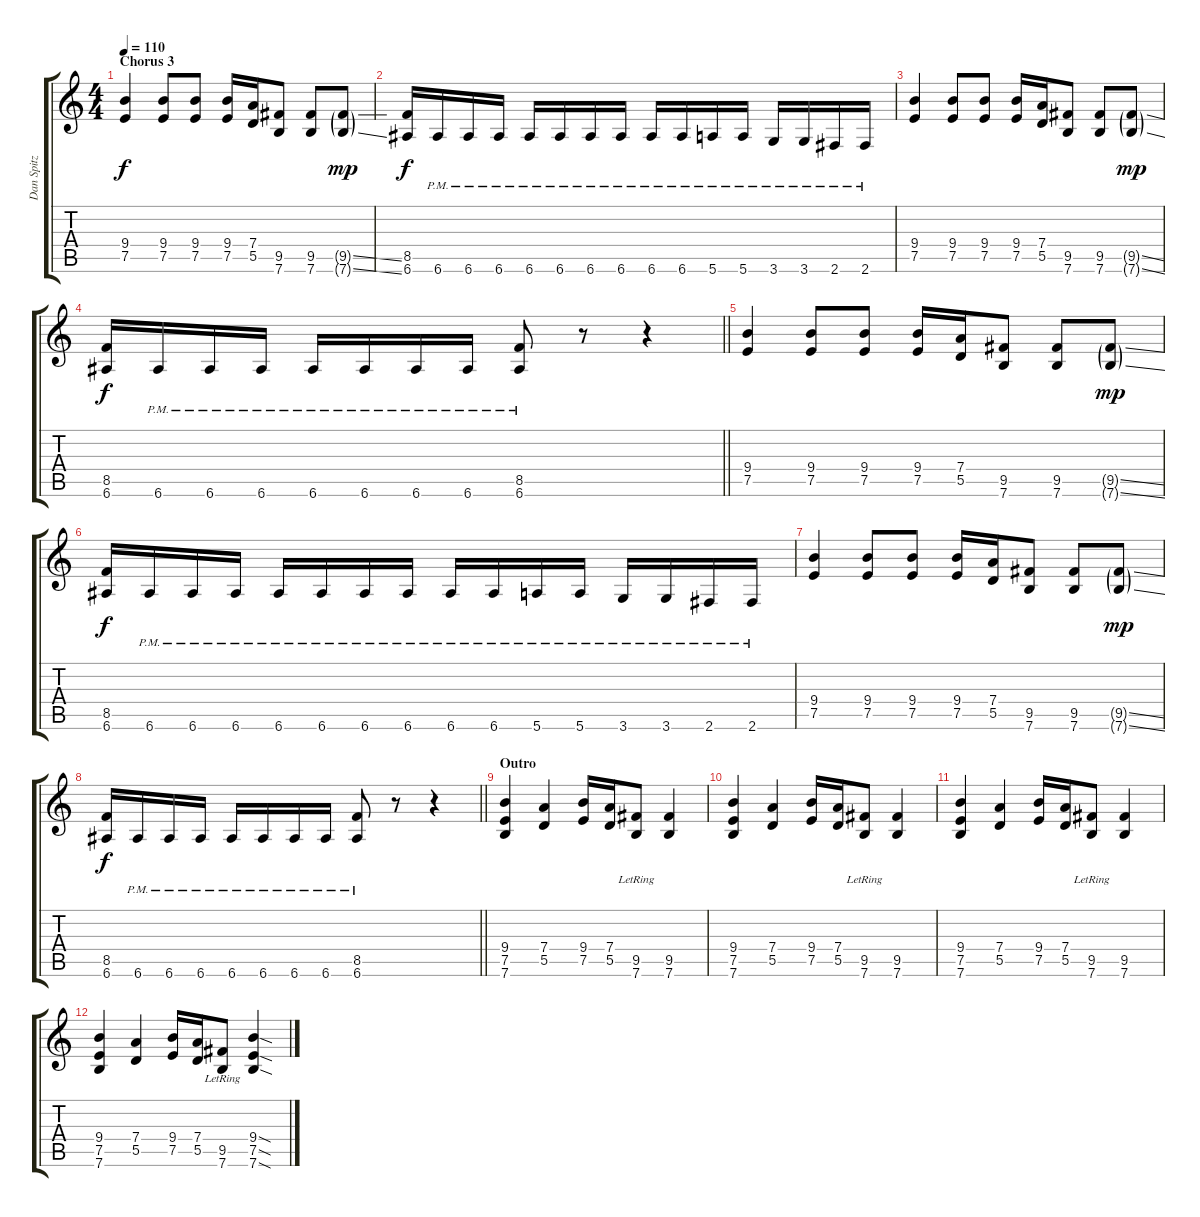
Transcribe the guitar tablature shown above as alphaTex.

\track ("Dan Spitz" "Dan Spitz") {instrument distortionguitar}
\staff {score tabs}
\tuning (E4 B3 G3 D3 A2 E2) {hide}
\ts (4 4)
\section ("" "Chorus 3")
\tempo 110
\clef g2
\ks c
(9.4 7.5).4{dy f} (9.4 7.5).8 (9.4 7.5).8 (9.4 7.5).16 (7.4 5.5).16 (9.5 7.6).8 (9.5 7.6).8 (9.5{ss g} 7.6{ss g}).8{dy mp} |
(8.5 6.6).16{dy f} 6.6{pm}.16 6.6{pm}.16 6.6{pm}.16 6.6{pm}.16 6.6{pm}.16 6.6{pm}.16 6.6{pm}.16 6.6{pm}.16 6.6{pm}.16 5.6{pm}.16 5.6{pm}.16 3.6{pm}.16 3.6{pm}.16 2.6{pm}.16 2.6{pm}.16 |
(9.4 7.5).4 (9.4 7.5).8 (9.4 7.5).8 (9.4 7.5).16 (7.4 5.5).16 (9.5 7.6).8 (9.5 7.6).8 (9.5{ss g} 7.6{ss g}).8{dy mp} |
\barLineRight lightlight
(8.5 6.6).16{dy f} 6.6{pm}.16 6.6{pm}.16 6.6{pm}.16 6.6{pm}.16 6.6{pm}.16 6.6{pm}.16 6.6{pm}.16 (8.5 6.6{pm}).8 r.8 r.4 |
(9.4 7.5).4 (9.4 7.5).8 (9.4 7.5).8 (9.4 7.5).16 (7.4 5.5).16 (9.5 7.6).8 (9.5 7.6).8 (9.5{ss g} 7.6{ss g}).8{dy mp} |
(8.5 6.6).16{dy f} 6.6{pm}.16 6.6{pm}.16 6.6{pm}.16 6.6{pm}.16 6.6{pm}.16 6.6{pm}.16 6.6{pm}.16 6.6{pm}.16 6.6{pm}.16 5.6{pm}.16 5.6{pm}.16 3.6{pm}.16 3.6{pm}.16 2.6{pm}.16 2.6{pm}.16 |
(9.4 7.5).4 (9.4 7.5).8 (9.4 7.5).8 (9.4 7.5).16 (7.4 5.5).16 (9.5 7.6).8 (9.5 7.6).8 (9.5{ss g} 7.6{ss g}).8{dy mp} |
\barLineRight lightlight
(8.5 6.6).16{dy f} 6.6{pm}.16 6.6{pm}.16 6.6{pm}.16 6.6{pm}.16 6.6{pm}.16 6.6{pm}.16 6.6{pm}.16 (8.5 6.6{pm}).8 r.8 r.4 |
\section ("" "Outro")
(9.4 7.5 7.6).4 (7.4 5.5).4 (9.4 7.5).16 (7.4 5.5).16 (9.5 7.6{lr}).8 (9.5 7.6).4 |
(9.4 7.5 7.6).4 (7.4 5.5).4 (9.4 7.5).16 (7.4 5.5).16 (9.5 7.6{lr}).8 (9.5 7.6).4 |
(9.4 7.5 7.6).4 (7.4 5.5).4 (9.4 7.5).16 (7.4 5.5).16 (9.5 7.6{lr}).8 (9.5 7.6).4 |
(9.4 7.5 7.6).4 (7.4 5.5).4 (9.4 7.5).16 (7.4 5.5).16 (9.5 7.6{lr}).8 (9.4{sod} 7.5{sod} 7.6{sod}).4
